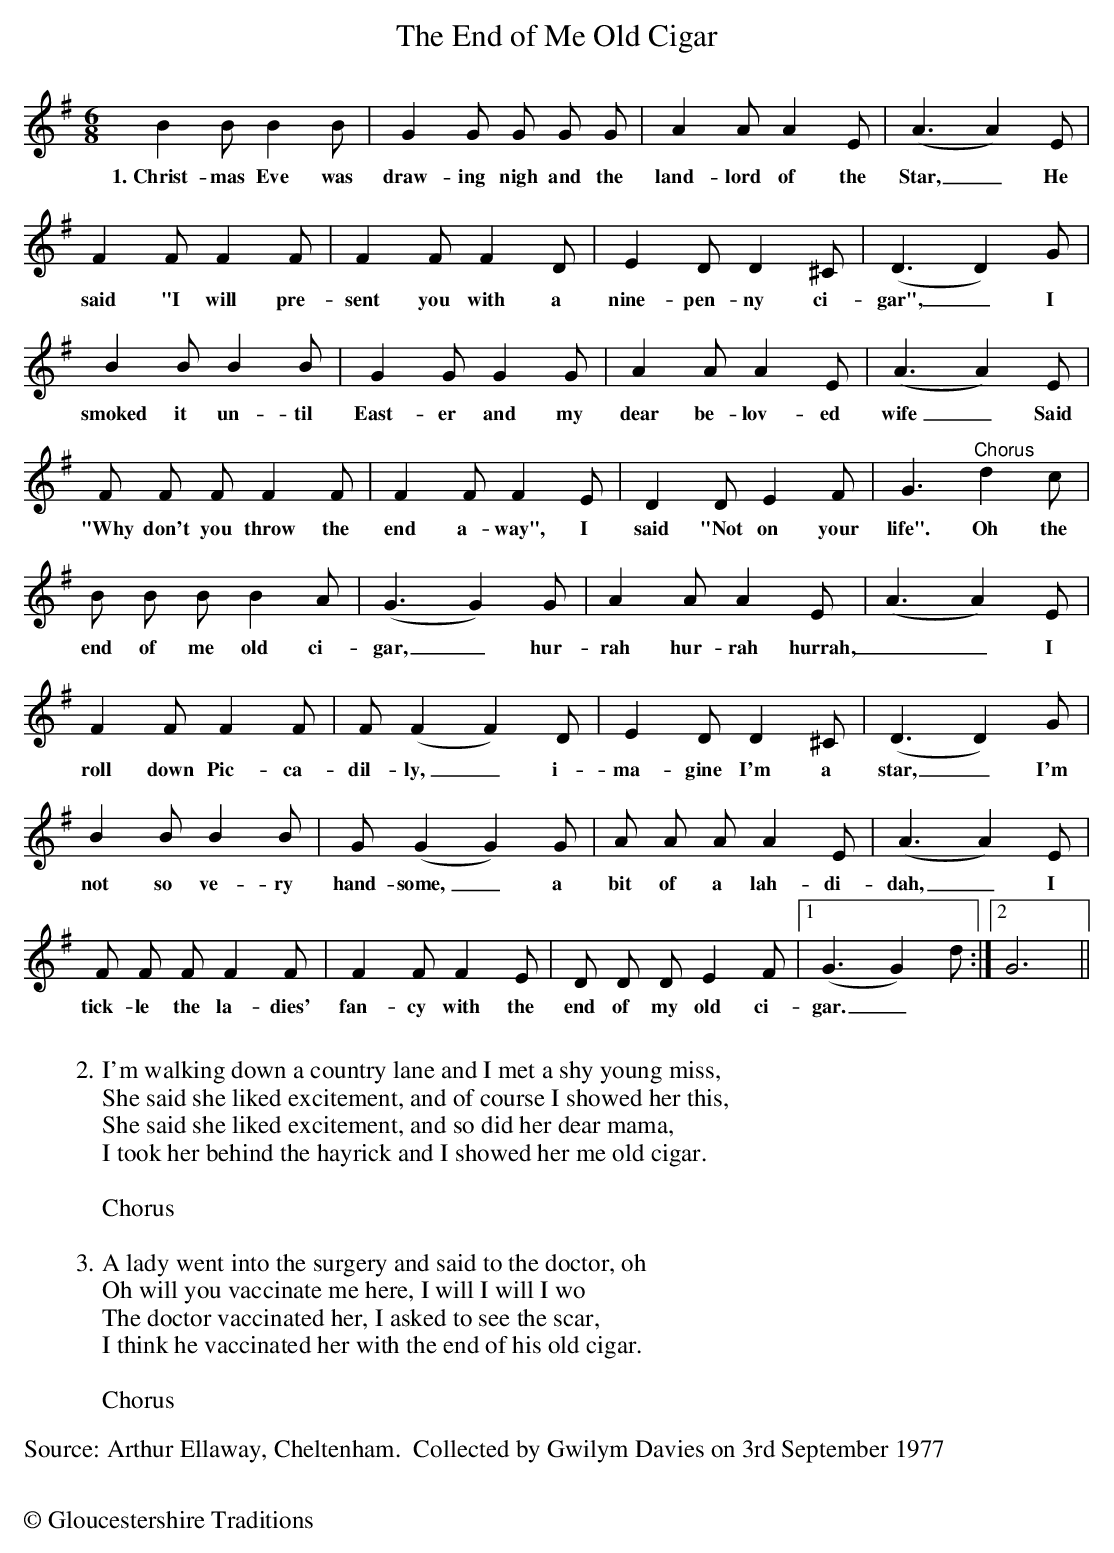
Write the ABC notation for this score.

X:1
T: The End of Me Old Cigar
M: 6/8
L: 1/8
*Q:
K: G
B2BB2B|G2G G G G| A2AA2E|(A3A2)E|
w:1.~Christ-mas Eve was draw-ing nigh and the land-lord of the Star,_ He
F2FF2F|F2FF2D|E2DD2^C|(D3D2)G|
w: said "I will pre-sent you with a nine-pen-ny ci-gar",_ I
B2BB2B|G2G G2G | A2AA2E|(A3A2)E|
w: smoked it un-til East-er and my dear be-lov-ed wife_Said
F F F F2 F|F2FF2E|D2DE2F|G3"^Chorus"d2c|
w:"Why don't you throw the end a-way", I said "Not on your life". Oh the
B B B B2A|(G3G2)G|A2AA2E|(A3A2)E|
w: end of me old ci-gar,_ hur-rah hur-rah hurrah,__I
F2FF2F|F(F2F2)D|E2DD2^C|(D3D2)G|
w:roll down Pic-ca-dil-ly,_i-ma-gine I'm a star,_ I'm
B2BB2B|G(G2G2)G|A A AA2E|(A3A2)E|
w: not so ve-ry hand-some,_ a bit of a lah-di-dah,_I
F F FF2F|F2FF2E|D D D E2F|1(G3G2)d:|2 G6||
w: tick-le the la-dies' fan-cy with the end of my old ci-gar._
%%vskip 20
W: 2.I'm walking down a country lane and I met a shy young miss,
W: She said she liked excitement, and of course I showed her this,
W: She said she liked excitement, and so did her dear mama,
W: I took her behind the hayrick and I showed her me old cigar.
W:
W: Chorus
W:
W: 3. A lady went into the surgery and said to the doctor, oh
W: Oh will you vaccinate me here, I will I will I wo
W: The doctor vaccinated her, I asked to see the scar,
W: I think he vaccinated her with the end of his old cigar.
W:
W:Chorus
W:
